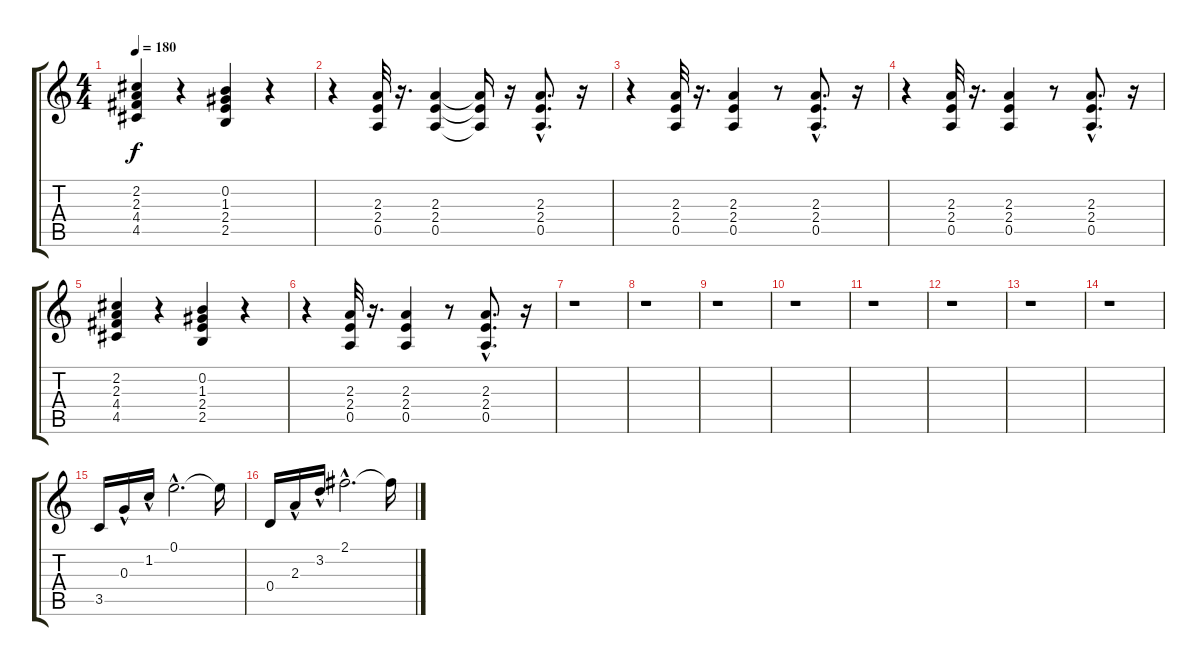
\track "" {instrument electricguitarclean}
\staff {score tabs}
\tuning (E4 B3 G3 D3 A2 E2) {hide}
\ts (4 4)
\tempo 180
\clef g2
\ks c
(2.2 2.3 4.4 4.5).4{dy f} r.4 (0.2 1.3 2.4 2.5).4 r.4 |
r.4 (2.3 2.4 0.5).32 r.16{d} (2.3 2.4 0.5).4 (2.3{t} 2.4{t} 0.5{t}).16 r.16 (2.3{hac} 2.4{hac} 0.5{hac}).8{d} r.16 |
r.4 (2.3 2.4 0.5).32 r.16{d} (2.3 2.4 0.5).4 r.8 (2.3{hac} 2.4{hac} 0.5{hac}).8{d} r.16 |
r.4 (2.3 2.4 0.5).32 r.16{d} (2.3 2.4 0.5).4 r.8 (2.3{hac} 2.4{hac} 0.5{hac}).8{d} r.16 |
(2.2 2.3 4.4 4.5).4 r.4 (0.2 1.3 2.4 2.5).4 r.4 |
r.4 (2.3 2.4 0.5).32 r.16{d} (2.3 2.4 0.5).4 r.8 (2.3{hac} 2.4{hac} 0.5{hac}).8{d} r.16 |
r.1 |
r.1 |
r.1 |
r.1 |
r.1 |
r.1 |
r.1 |
r.1 |
3.5.16 0.3{hac}.16 1.2{hac}.16 0.1{hac}.2{d} 0.1{t}.16 |
0.4.16 2.3{hac}.16 3.2{hac}.16 2.1{hac}.2{d} 2.1{t}.16
